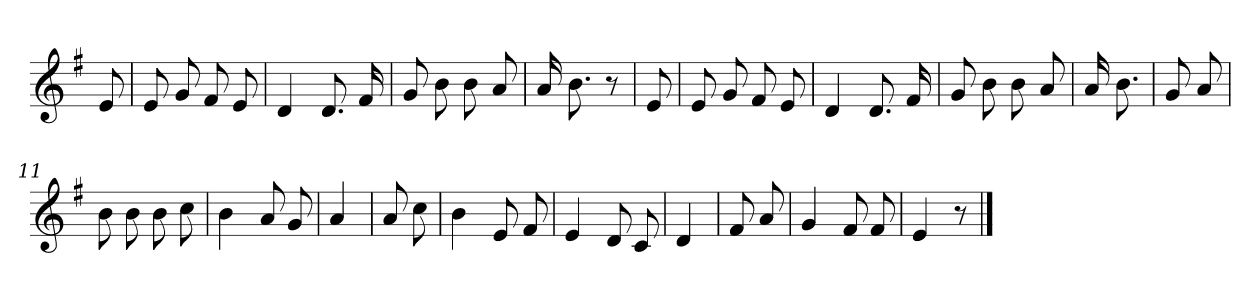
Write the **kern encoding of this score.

**kern
*part1
*staff1
*clefG2
*k[f#]
*e:
=
8e
=1
8e
8g
8f#
8e
=2
4d
8.d
16f#
=3
8g
8b
8b
8a
=4
16a
8.b
8r
=5
8e
=6
8e
8g
8f#
8e
=7
4d
8.d
16f#
=8
8g
8b
8b
8a
=9
16a
8.b
=10
8g
8a
=11
8b
8b
8b
8cc
=12
4b
8a
8g
=13
4a
=14
8a
8cc
=15
4b
8e
8f#
=16
4e
8d
8c
=17
4d
=18
8f#
8a
=19
4g
8f#
8f#
=20
4e
8r
==
*-
